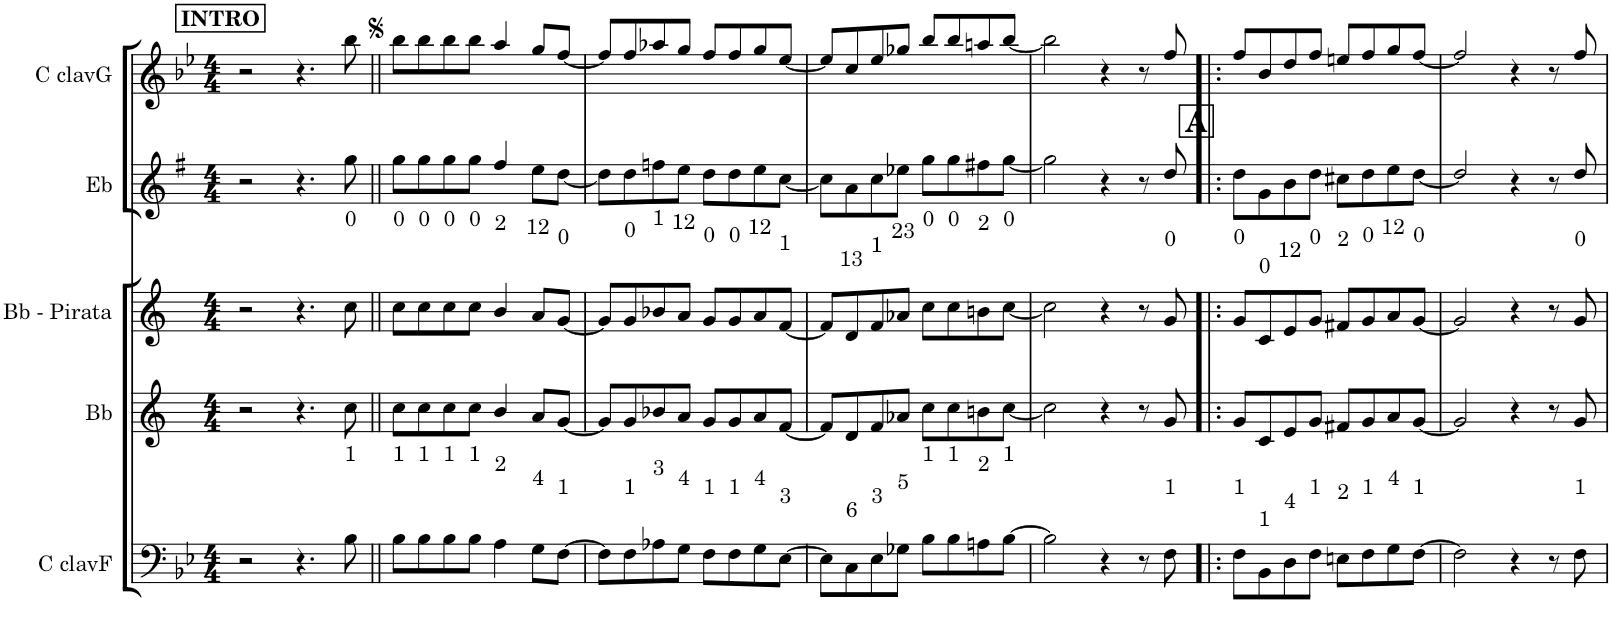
**kern	**kern	**kern	**kern	**kern
*part5	*part4	*part3	*part2	*part1
*staff5	*staff4	*staff3	*staff2	*staff1
*I"C clavF	*I"Bb	*I"Bb - Pirata	*I"Eb	*I"C clavG
*clefF4	*clefG2	*clefG2	*clefG2	*clefG2
*	*Trd1c2	*Trd1c2	*Trd5c9	*
*k[b-e-]	*k[]	*k[]	*k[f#]	*k[b-e-]
*B-:	*	*	*G:	*B-:
*M4/4	*M4/4	*M4/4	*M4/4	*M4/4
!!LO:REH:place=s1:a:B:cj:t=INTRO
=1	=1	=1	=1	=1
2r	2r	2r	2r	2r
4.r	4.r	4.r	4.r	4.r
8B-\	8cc\	8cc\	8gg\	8bb-\
=2||	=2||	=2||	=2||	=2||
8B-\L	8cc\L	8cc\L	8gg\L	8bb-\L
8B-\	8cc\	8cc\	8gg\	8bb-\
8B-\	8cc\	8cc\	8gg\	8bb-\
8B-\J	8cc\J	8cc\J	8gg\J	8bb-\J
4A\	4b/	4b/	4ff#/	4aa/
8G\L	8a/L	8a/L	8ee\L	8gg/L
[>8F\J	[<8g/J	[<8g/J	[<8dd\J	[<8ff/J
=3	=3	=3	=3	=3
8F\L]	8g/L]	8g/L]	8dd\L]	8ff/L]
8F\	8g/	8g/	8dd\	8ff/
8A-X\	8b-X/	8b-X/	8ffn\	8aa-X/
8G\J	8a/J	8a/J	8ee\J	8gg/J
8F\L	8g/L	8g/L	8dd\L	8ff/L
8F\	8g/	8g/	8dd\	8ff/
8G\	8a/	8a/	8ee\	8gg/
[>8E-\J	[<8f/J	[<8f/J	[<8cc\J	[<8ee-/J
=4	=4	=4	=4	=4
8E-\L]	8f/L]	8f/L]	8cc\L]	8ee-/L]
8C\	8d/	8d/	8a\	8cc/
8E-\	8f/	8f/	8cc\	8ee-/
8G-X\J	8a-X/J	8a-X/J	8ee-X\J	8gg-X/J
8B-\L	8cc\L	8cc\L	8gg\L	8bb-/L
8B-\	8cc\	8cc\	8gg\	8bb-/
8An\	8bn\	8bn\	8ff#X\	8aan/
[>8B-\J	[<8cc\J	[<8cc\J	[<8gg\J	[<8bb-/J
=5	=5	=5	=5	=5
2B-\]	2cc\]	2cc\]	2gg\]	2bb-\]
4r	4r	4r	4r	4r
8r	8r	8r	8r	8r
8F\	8g/	8g/	8dd/	8ff/
!!LO:REH:place=s1:b:B:cj:fs=14.57:t=A
=6!|:	=6!|:	=6!|:	=6!|:	=6!|:
8F\L	8g/L	8g/L	8dd\L	8ff/L
8BB-\	8c/	8c/	8g\	8b-/
8D\	8e/	8e/	8b\	8dd/
8F\J	8g/J	8g/J	8dd\J	8ff/J
8En\L	8f#X/L	8f#X/L	8cc#X\L	8een/L
8F\	8g/	8g/	8dd\	8ff/
8G\	8a/	8a/	8ee\	8gg/
[>8F\J	[<8g/J	[<8g/J	[<8dd\J	[<8ff/J
=7	=7	=7	=7	=7
2F\]	2g/]	2g/]	2dd/]	2ff/]
4r	4r	4r	4r	4r
8r	8r	8r	8r	8r
8F\	8g/	8g/	8dd/	8ff/
=	=	=	=	=
*-	*-	*-	*-	*-
